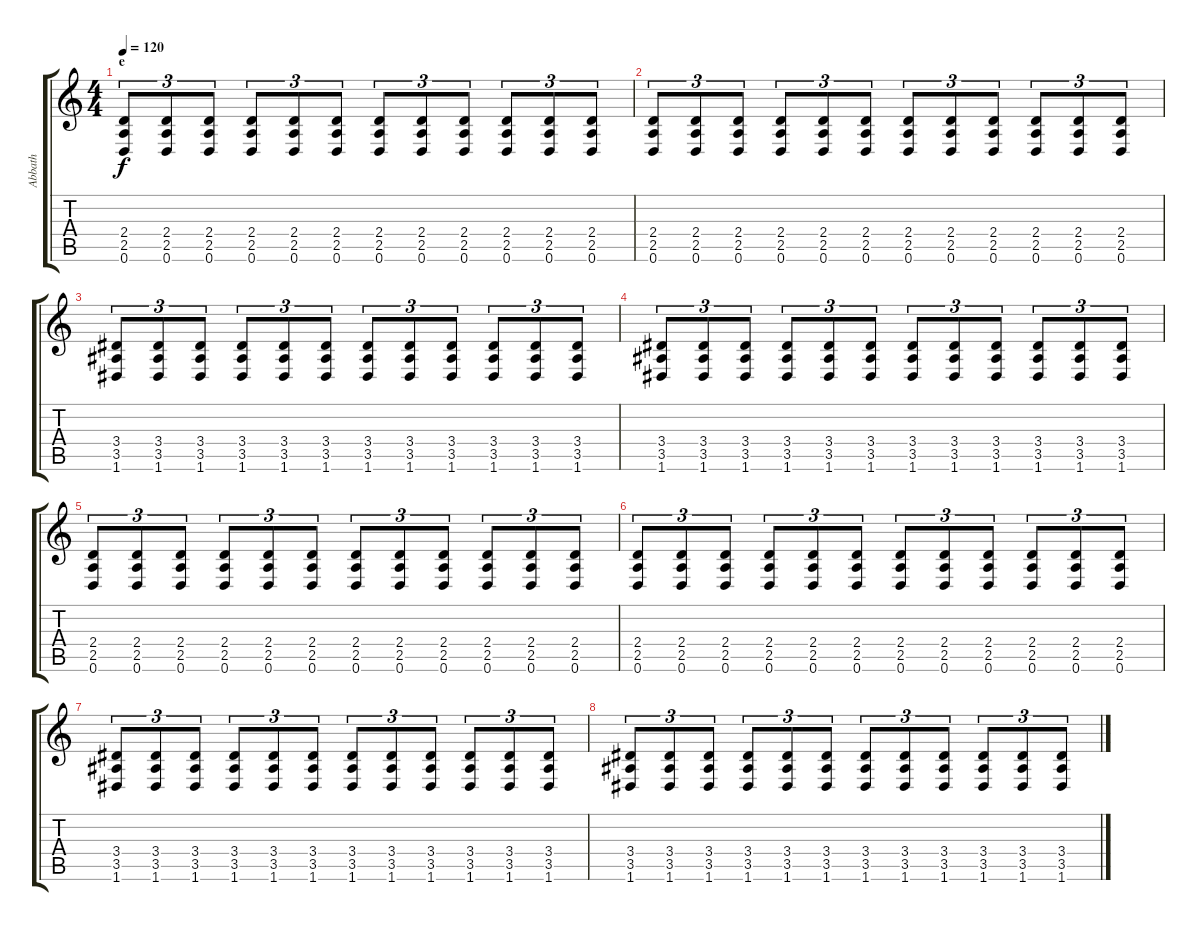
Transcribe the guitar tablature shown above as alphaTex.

\track ("Abbath" "Abbath") {instrument distortionguitar}
\staff {score tabs}
\tuning (D4 A3 F3 C3 G2 D2) {hide}
\ts (4 4)
\section ("" "e")
\tempo 120
\clef g2
\ks c
(2.4 2.5 0.6).8{tu (3 2) dy f} (2.4 2.5 0.6).8{tu (3 2)} (2.4 2.5 0.6).8{tu (3 2)} (2.4 2.5 0.6).8{tu (3 2)} (2.4 2.5 0.6).8{tu (3 2)} (2.4 2.5 0.6).8{tu (3 2)} (2.4 2.5 0.6).8{tu (3 2)} (2.4 2.5 0.6).8{tu (3 2)} (2.4 2.5 0.6).8{tu (3 2)} (2.4 2.5 0.6).8{tu (3 2)} (2.4 2.5 0.6).8{tu (3 2)} (2.4 2.5 0.6).8{tu (3 2)} |
(2.4 2.5 0.6).8{tu (3 2)} (2.4 2.5 0.6).8{tu (3 2)} (2.4 2.5 0.6).8{tu (3 2)} (2.4 2.5 0.6).8{tu (3 2)} (2.4 2.5 0.6).8{tu (3 2)} (2.4 2.5 0.6).8{tu (3 2)} (2.4 2.5 0.6).8{tu (3 2)} (2.4 2.5 0.6).8{tu (3 2)} (2.4 2.5 0.6).8{tu (3 2)} (2.4 2.5 0.6).8{tu (3 2)} (2.4 2.5 0.6).8{tu (3 2)} (2.4 2.5 0.6).8{tu (3 2)} |
(3.4 3.5 1.6).8{tu (3 2)} (3.4 3.5 1.6).8{tu (3 2)} (3.4 3.5 1.6).8{tu (3 2)} (3.4 3.5 1.6).8{tu (3 2)} (3.4 3.5 1.6).8{tu (3 2)} (3.4 3.5 1.6).8{tu (3 2)} (3.4 3.5 1.6).8{tu (3 2)} (3.4 3.5 1.6).8{tu (3 2)} (3.4 3.5 1.6).8{tu (3 2)} (3.4 3.5 1.6).8{tu (3 2)} (3.4 3.5 1.6).8{tu (3 2)} (3.4 3.5 1.6).8{tu (3 2)} |
(3.4 3.5 1.6).8{tu (3 2)} (3.4 3.5 1.6).8{tu (3 2)} (3.4 3.5 1.6).8{tu (3 2)} (3.4 3.5 1.6).8{tu (3 2)} (3.4 3.5 1.6).8{tu (3 2)} (3.4 3.5 1.6).8{tu (3 2)} (3.4 3.5 1.6).8{tu (3 2)} (3.4 3.5 1.6).8{tu (3 2)} (3.4 3.5 1.6).8{tu (3 2)} (3.4 3.5 1.6).8{tu (3 2)} (3.4 3.5 1.6).8{tu (3 2)} (3.4 3.5 1.6).8{tu (3 2)} |
(2.4 2.5 0.6).8{tu (3 2)} (2.4 2.5 0.6).8{tu (3 2)} (2.4 2.5 0.6).8{tu (3 2)} (2.4 2.5 0.6).8{tu (3 2)} (2.4 2.5 0.6).8{tu (3 2)} (2.4 2.5 0.6).8{tu (3 2)} (2.4 2.5 0.6).8{tu (3 2)} (2.4 2.5 0.6).8{tu (3 2)} (2.4 2.5 0.6).8{tu (3 2)} (2.4 2.5 0.6).8{tu (3 2)} (2.4 2.5 0.6).8{tu (3 2)} (2.4 2.5 0.6).8{tu (3 2)} |
(2.4 2.5 0.6).8{tu (3 2)} (2.4 2.5 0.6).8{tu (3 2)} (2.4 2.5 0.6).8{tu (3 2)} (2.4 2.5 0.6).8{tu (3 2)} (2.4 2.5 0.6).8{tu (3 2)} (2.4 2.5 0.6).8{tu (3 2)} (2.4 2.5 0.6).8{tu (3 2)} (2.4 2.5 0.6).8{tu (3 2)} (2.4 2.5 0.6).8{tu (3 2)} (2.4 2.5 0.6).8{tu (3 2)} (2.4 2.5 0.6).8{tu (3 2)} (2.4 2.5 0.6).8{tu (3 2)} |
(3.4 3.5 1.6).8{tu (3 2)} (3.4 3.5 1.6).8{tu (3 2)} (3.4 3.5 1.6).8{tu (3 2)} (3.4 3.5 1.6).8{tu (3 2)} (3.4 3.5 1.6).8{tu (3 2)} (3.4 3.5 1.6).8{tu (3 2)} (3.4 3.5 1.6).8{tu (3 2)} (3.4 3.5 1.6).8{tu (3 2)} (3.4 3.5 1.6).8{tu (3 2)} (3.4 3.5 1.6).8{tu (3 2)} (3.4 3.5 1.6).8{tu (3 2)} (3.4 3.5 1.6).8{tu (3 2)} |
(3.4 3.5 1.6).8{tu (3 2)} (3.4 3.5 1.6).8{tu (3 2)} (3.4 3.5 1.6).8{tu (3 2)} (3.4 3.5 1.6).8{tu (3 2)} (3.4 3.5 1.6).8{tu (3 2)} (3.4 3.5 1.6).8{tu (3 2)} (3.4 3.5 1.6).8{tu (3 2)} (3.4 3.5 1.6).8{tu (3 2)} (3.4 3.5 1.6).8{tu (3 2)} (3.4 3.5 1.6).8{tu (3 2)} (3.4 3.5 1.6).8{tu (3 2)} (3.4 3.5 1.6).8{tu (3 2)}
